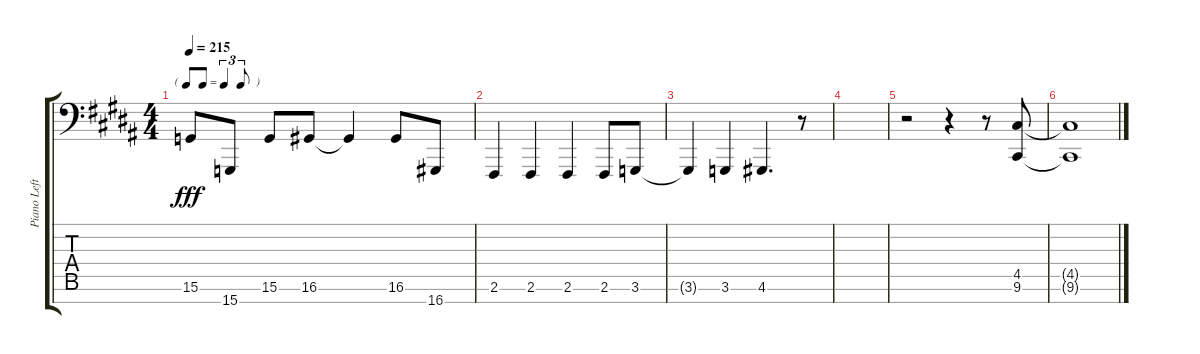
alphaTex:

\track ("Piano Left (Kotobuki Tsumugi)" "Piano Left") {instrument acousticgrandpiano}
\staff {score tabs}
\tuning (E4 B3 G3 D3 A2 E1 E0) {hide}
\ts (4 4)
\tf triplet8th
\tempo 215
\clef f4
\ks b
15.6.8{dy fff} 15.7.8 15.6.8 16.6.8 16.6{t}.4 16.6.8 16.7.8 |
2.6.4 2.6.4 2.6.4 2.6.8 3.6.8 |
3.6{t}.4 3.6.4 4.6.4{d} r.8 |
|
r.2 r.4 r.8 (4.5 9.6).8 |
(4.5{t} 9.6{t}).1
